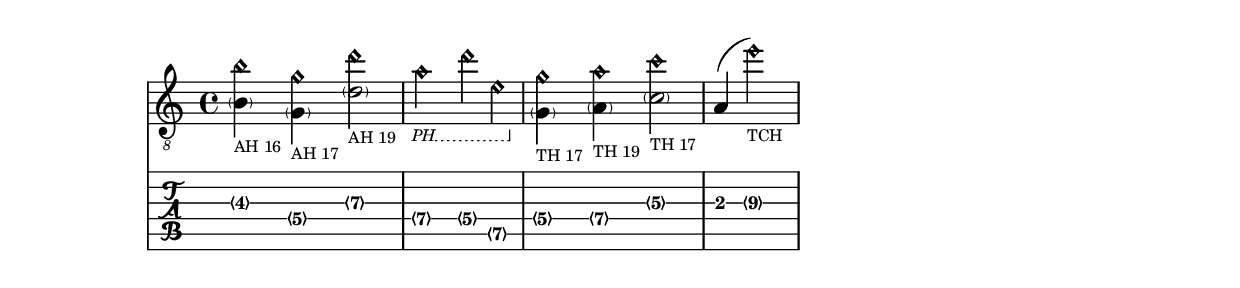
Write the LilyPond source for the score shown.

%% DO NOT EDIT this file manually; it is automatically
%% generated from LSR http://lsr.di.unimi.it
%% Make any changes in LSR itself, or in Documentation/snippets/new/ ,
%% and then run scripts/auxiliar/makelsr.py
%%
%% This file is in the public domain.
\version "2.18.0"

\header {
  lsrtags = "fretted-strings"

  texidoc = "
Demonstrates fretted-string harmonics in tablature

"
  doctitle = "Fretted-string harmonics in tablature"
} % begin verbatim

pinchedHarmonics = {
   \textSpannerDown
   \override TextSpanner.bound-details.left.text =
      \markup {\halign #-0.5 \teeny "PH" }
      \override TextSpanner.style =
         #'dashed-line
   \override TextSpanner.dash-period = #0.6
   \override TextSpanner.bound-details.right.attach-dir = #1
   \override TextSpanner.bound-details.right.text =
      \markup { \draw-line #'(0 . 1) }
   \override TextSpanner.bound-details.right.padding = #-0.5
}

harmonics = {
  %artificial harmonics (AH)
  \textLengthOn
  <\parenthesize b b'\harmonic>4_\markup{ \teeny "AH 16" }
  <\parenthesize g g'\harmonic>4_\markup{ \teeny "AH 17" }
  <\parenthesize d' d''\harmonic>2_\markup{ \teeny "AH 19" }
  %pinched harmonics (PH)
  \pinchedHarmonics
  <a'\harmonic>2\startTextSpan
  <d''\harmonic>4
  <e'\harmonic>4\stopTextSpan
  %tapped harmonics (TH)
  <\parenthesize g\4 g'\harmonic>4_\markup{ \teeny "TH 17" }
  <\parenthesize a\4 a'\harmonic>4_\markup{ \teeny "TH 19" }
  <\parenthesize c'\3 c''\harmonic>2_\markup{ \teeny "TH 17" }
  %touch harmonics (TCH)
  a4( <e''\harmonic>2. )_\markup{ \teeny "TCH" }
}

frettedStrings = {
  %artificial harmonics (AH)
  \harmonicByFret #4 g4\3
  \harmonicByFret #5 d4\4
  \harmonicByFret #7 g2\3
  %pinched harmonics (PH)
  \harmonicByFret #7 d2\4
  \harmonicByFret #5 d4\4
  \harmonicByFret #7 a4\5
  %tapped harmonics (TH)
  \harmonicByFret #5 d4\4
  \harmonicByFret #7 d4\4
  \harmonicByFret #5 g2\3
  %touch harmonics (TCH)
  a4 \harmonicByFret #9 g2.\3
}

\score {
  <<
    \new Staff
    \with { \omit StringNumber } {
      \new Voice {
        \clef "treble_8"
        \harmonics
      }
    }
    \new TabStaff {
      \new TabVoice {
        \frettedStrings
      }
    }
  >>
}
